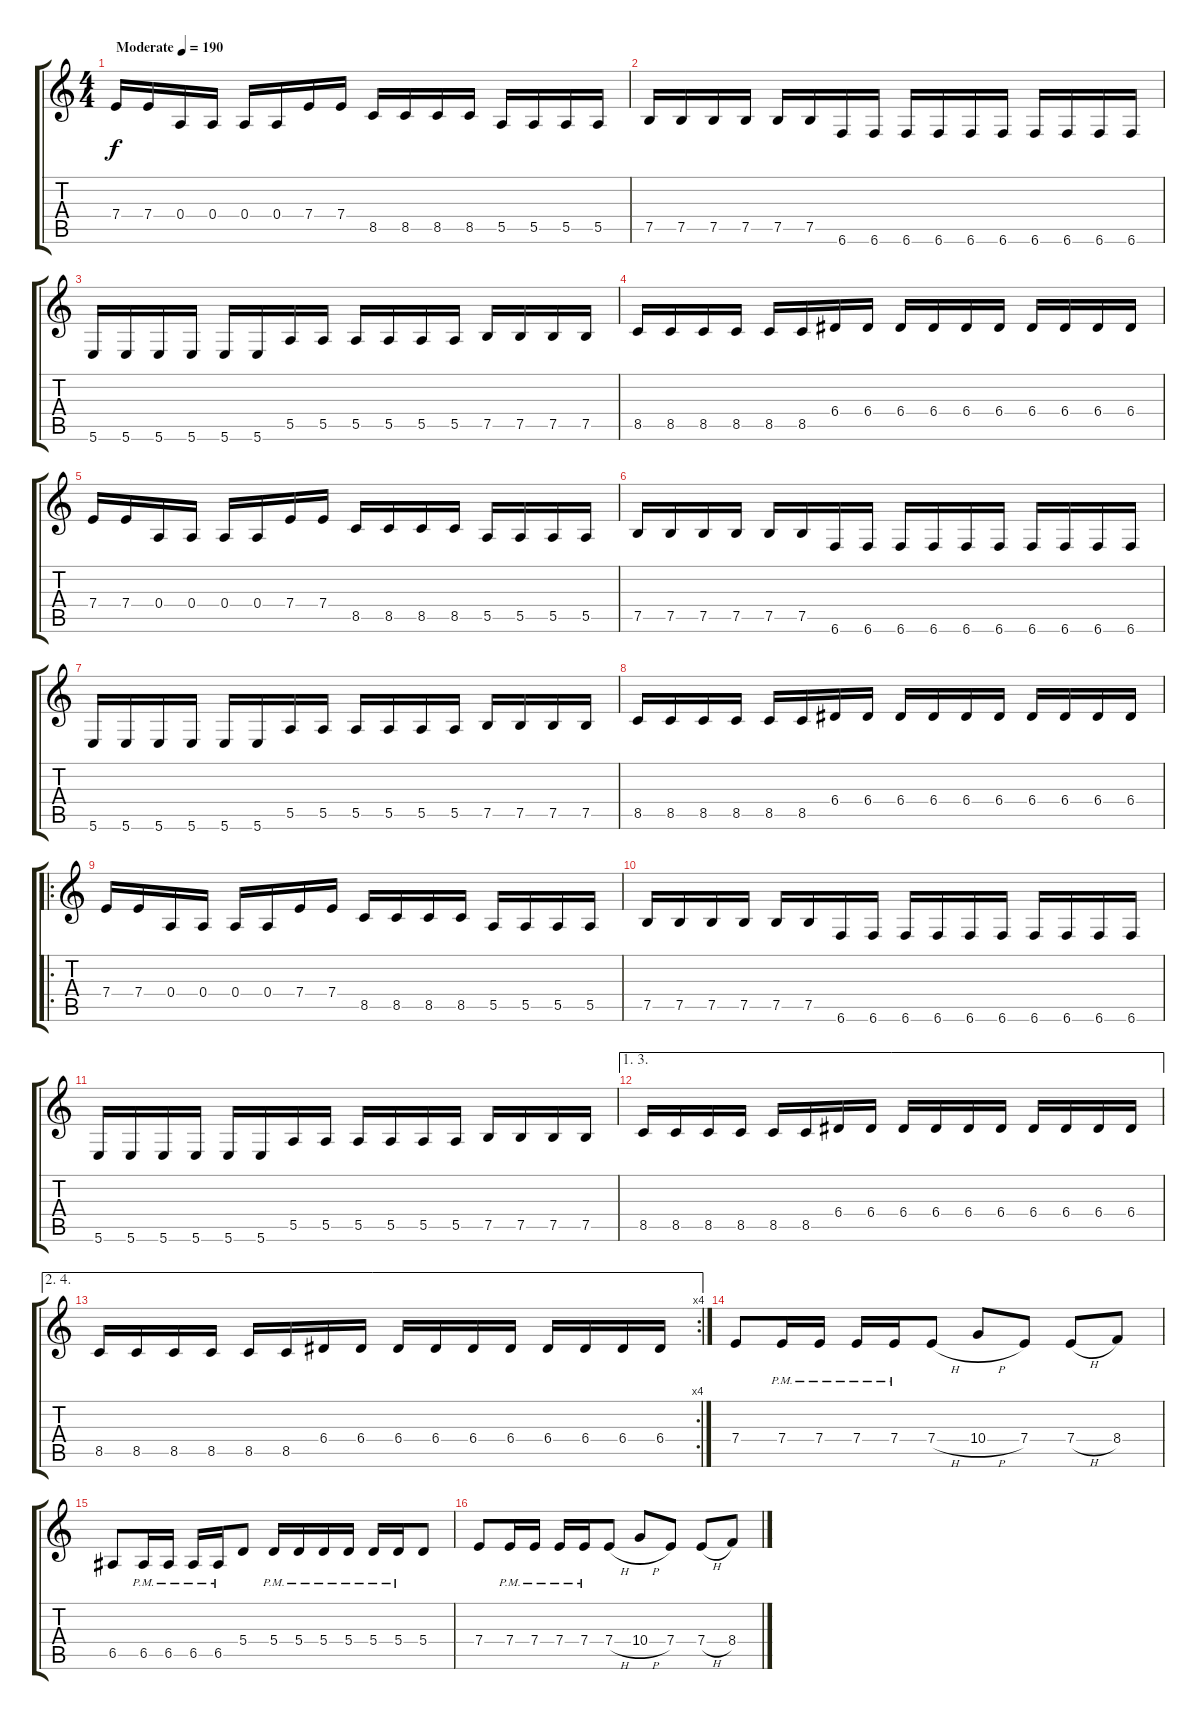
\track (" " " ") {instrument distortionguitar}
\staff {score tabs}
\tuning (B3 Gb3 D3 A2 E2 B1) {hide}
\ts (4 4)
\tempo (190 "Moderate")
\clef g2
\ks c
7.4.16{dy f instrument distortionguitar} 7.4.16 0.4.16 0.4.16 0.4.16 0.4.16 7.4.16 7.4.16 8.5.16 8.5.16 8.5.16 8.5.16 5.5.16 5.5.16 5.5.16 5.5.16 |
7.5.16 7.5.16 7.5.16 7.5.16 7.5.16 7.5.16 6.6.16 6.6.16 6.6.16 6.6.16 6.6.16 6.6.16 6.6.16 6.6.16 6.6.16 6.6.16 |
5.6.16 5.6.16 5.6.16 5.6.16 5.6.16 5.6.16 5.5.16 5.5.16 5.5.16 5.5.16 5.5.16 5.5.16 7.5.16 7.5.16 7.5.16 7.5.16 |
8.5.16 8.5.16 8.5.16 8.5.16 8.5.16 8.5.16 6.4.16 6.4.16 6.4.16 6.4.16 6.4.16 6.4.16 6.4.16 6.4.16 6.4.16 6.4.16 |
7.4.16 7.4.16 0.4.16 0.4.16 0.4.16 0.4.16 7.4.16 7.4.16 8.5.16 8.5.16 8.5.16 8.5.16 5.5.16 5.5.16 5.5.16 5.5.16 |
7.5.16 7.5.16 7.5.16 7.5.16 7.5.16 7.5.16 6.6.16 6.6.16 6.6.16 6.6.16 6.6.16 6.6.16 6.6.16 6.6.16 6.6.16 6.6.16 |
5.6.16 5.6.16 5.6.16 5.6.16 5.6.16 5.6.16 5.5.16 5.5.16 5.5.16 5.5.16 5.5.16 5.5.16 7.5.16 7.5.16 7.5.16 7.5.16 |
8.5.16 8.5.16 8.5.16 8.5.16 8.5.16 8.5.16 6.4.16 6.4.16 6.4.16 6.4.16 6.4.16 6.4.16 6.4.16 6.4.16 6.4.16 6.4.16 |
\ro
7.4.16 7.4.16 0.4.16 0.4.16 0.4.16 0.4.16 7.4.16 7.4.16 8.5.16 8.5.16 8.5.16 8.5.16 5.5.16 5.5.16 5.5.16 5.5.16 |
7.5.16 7.5.16 7.5.16 7.5.16 7.5.16 7.5.16 6.6.16 6.6.16 6.6.16 6.6.16 6.6.16 6.6.16 6.6.16 6.6.16 6.6.16 6.6.16 |
5.6.16 5.6.16 5.6.16 5.6.16 5.6.16 5.6.16 5.5.16 5.5.16 5.5.16 5.5.16 5.5.16 5.5.16 7.5.16 7.5.16 7.5.16 7.5.16 |
\ae (1 3)
8.5.16 8.5.16 8.5.16 8.5.16 8.5.16 8.5.16 6.4.16 6.4.16 6.4.16 6.4.16 6.4.16 6.4.16 6.4.16 6.4.16 6.4.16 6.4.16 |
\ae (2 4)
\rc 4
8.5.16 8.5.16 8.5.16 8.5.16 8.5.16 8.5.16 6.4.16 6.4.16 6.4.16 6.4.16 6.4.16 6.4.16 6.4.16 6.4.16 6.4.16 6.4.16 |
7.4.8 7.4{pm}.16 7.4{pm}.16 7.4{pm}.16 7.4{pm}.16 7.4{h}.8 10.4{h}.8 7.4.8 7.4{h}.8 8.4.8 |
6.5.8 6.5{pm}.16 6.5{pm}.16 6.5{pm}.16 6.5{pm}.16 5.4.8 5.4{pm}.16 5.4{pm}.16 5.4{pm}.16 5.4{pm}.16 5.4{pm}.16 5.4{pm}.16 5.4.8 |
7.4.8 7.4{pm}.16 7.4{pm}.16 7.4{pm}.16 7.4{pm}.16 7.4{h}.8 10.4{h}.8 7.4.8 7.4{h}.8 8.4.8
